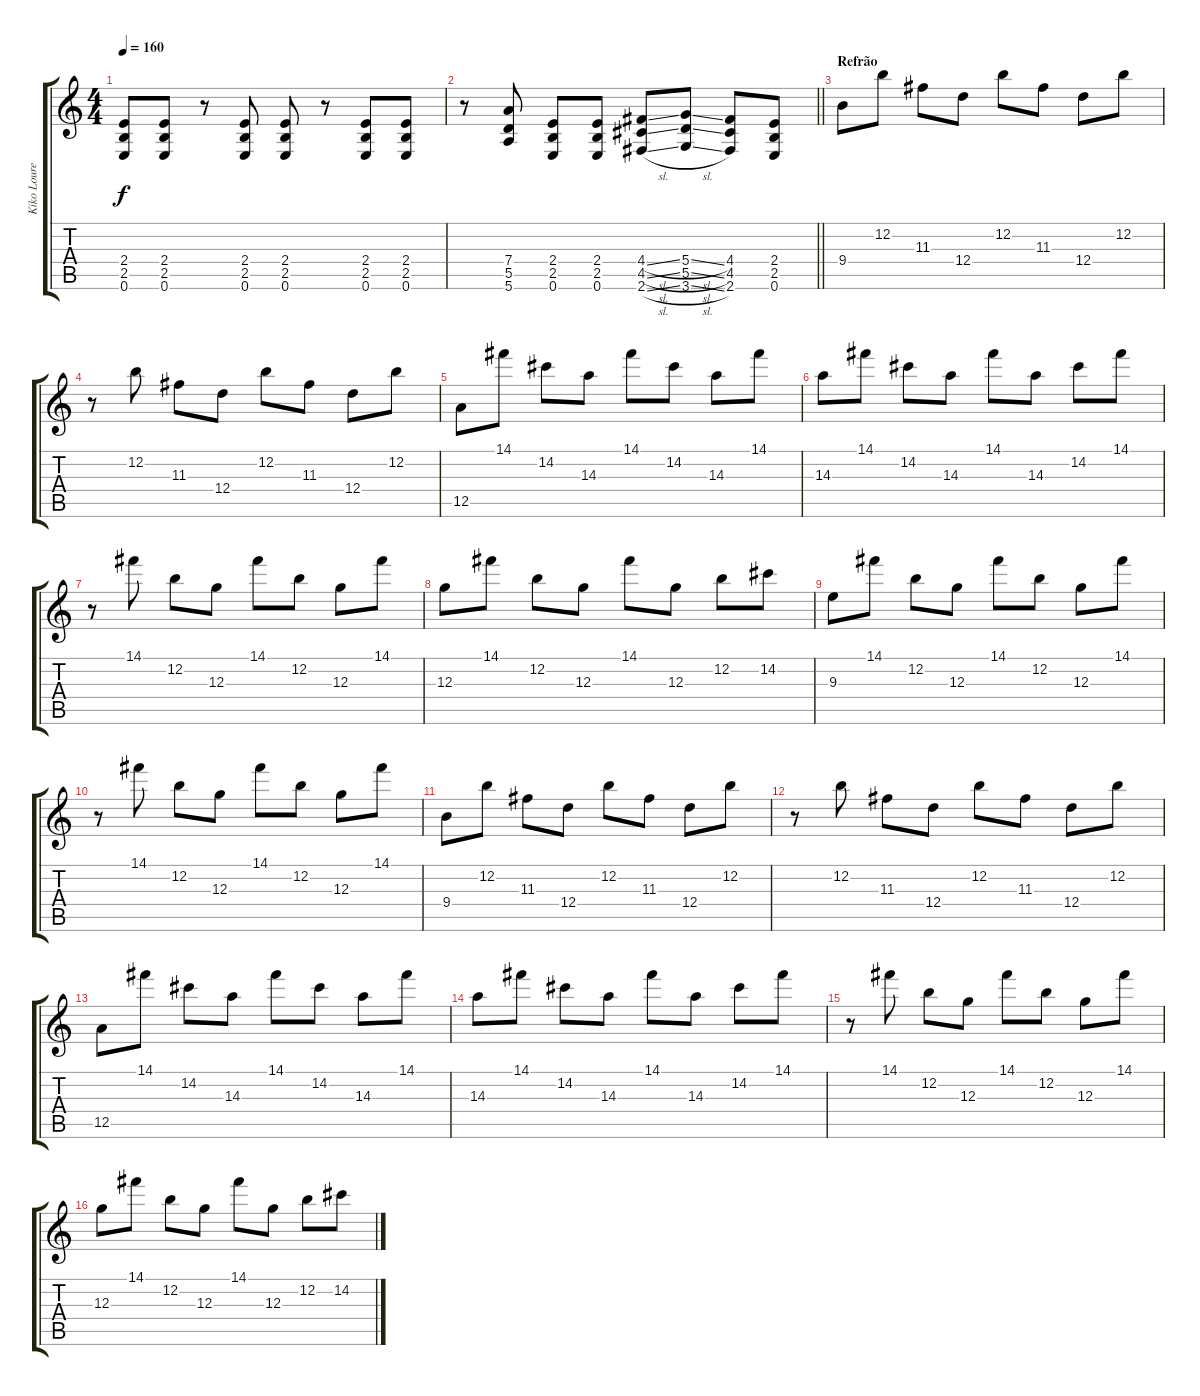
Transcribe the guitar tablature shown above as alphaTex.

\track ("Kiko Loureiro" "Kiko Loure") {instrument distortionguitar}
\staff {score tabs}
\tuning (E4 B3 G3 D3 A2 E2) {hide}
\ts (4 4)
\tempo 160
\clef g2
\ks c
(2.4 2.5 0.6).8{dy f} (2.4 2.5 0.6).8 r.8 (2.4 2.5 0.6).8 (2.4 2.5 0.6).8 r.8 (2.4 2.5 0.6).8 (2.4 2.5 0.6).8 |
\barLineRight lightlight
r.8 (7.4 5.5 5.6).8 (2.4 2.5 0.6).8 (2.4 2.5 0.6).8 (4.4{sl} 4.5{sl} 2.6{sl}).8 (5.4{sl} 5.5{sl} 3.6{sl}).8 (4.4 4.5 2.6).8 (2.4 2.5 0.6).8 |
\section ("" "Refrão")
9.4.8 12.2.8 11.3.8 12.4.8 12.2.8 11.3.8 12.4.8 12.2.8 |
r.8 12.2.8 11.3.8 12.4.8 12.2.8 11.3.8 12.4.8 12.2.8 |
12.5.8 14.1.8 14.2.8 14.3.8 14.1.8 14.2.8 14.3.8 14.1.8 |
14.3.8 14.1.8 14.2.8 14.3.8 14.1.8 14.3.8 14.2.8 14.1.8 |
r.8 14.1.8 12.2.8 12.3.8 14.1.8 12.2.8 12.3.8 14.1.8 |
12.3.8 14.1.8 12.2.8 12.3.8 14.1.8 12.3.8 12.2.8 14.2.8 |
9.3.8 14.1.8 12.2.8 12.3.8 14.1.8 12.2.8 12.3.8 14.1.8 |
r.8 14.1.8 12.2.8 12.3.8 14.1.8 12.2.8 12.3.8 14.1.8 |
9.4.8 12.2.8 11.3.8 12.4.8 12.2.8 11.3.8 12.4.8 12.2.8 |
r.8 12.2.8 11.3.8 12.4.8 12.2.8 11.3.8 12.4.8 12.2.8 |
12.5.8 14.1.8 14.2.8 14.3.8 14.1.8 14.2.8 14.3.8 14.1.8 |
14.3.8 14.1.8 14.2.8 14.3.8 14.1.8 14.3.8 14.2.8 14.1.8 |
r.8 14.1.8 12.2.8 12.3.8 14.1.8 12.2.8 12.3.8 14.1.8 |
12.3.8 14.1.8 12.2.8 12.3.8 14.1.8 12.3.8 12.2.8 14.2.8
